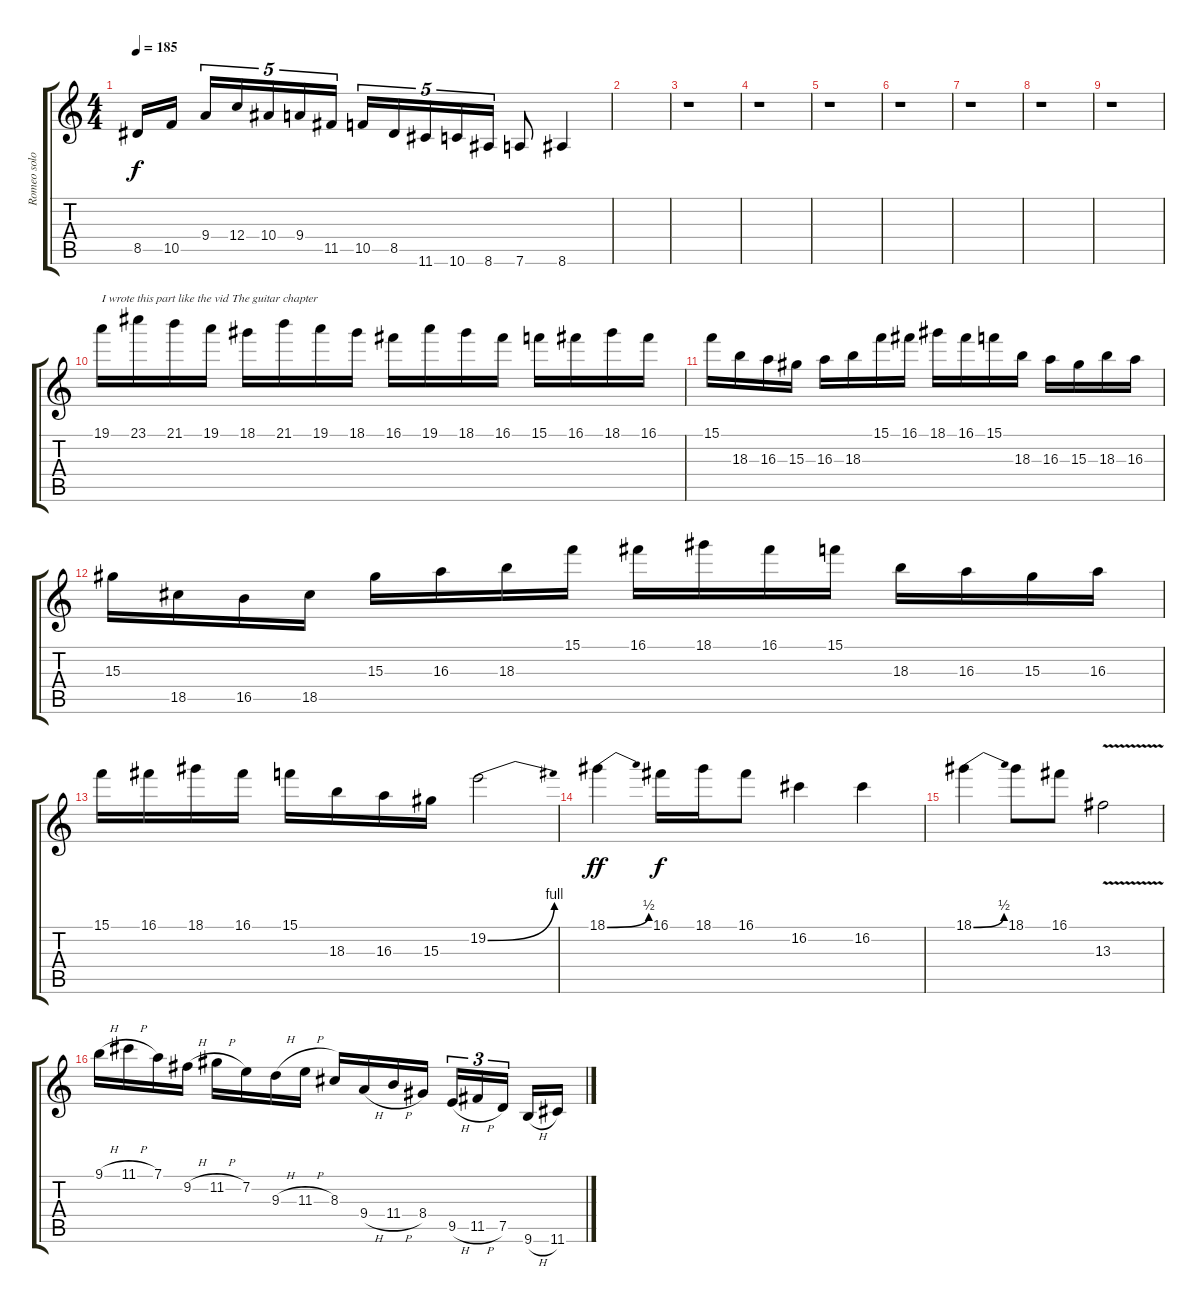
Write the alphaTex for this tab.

\track ("Romeo solos" "Romeo solo") {instrument distortionguitar}
\staff {score tabs}
\tuning (D4 A3 F3 C3 G2 D2) {hide}
\ts (4 4)
\tempo 185
\clef g2
\ks c
8.5.16{dy f} 10.5.16 9.4.16{tu (5 4)} 12.4.16{tu (5 4)} 10.4.16{tu (5 4)} 9.4.16{tu (5 4)} 11.5.16{tu (5 4)} 10.5.16{tu (5 4)} 8.5.16{tu (5 4)} 11.6.16{tu (5 4)} 10.6.16{tu (5 4)} 8.6.16{tu (5 4)} 7.6.8 8.6.4 |
|
r.1 |
r.1 |
r.1 |
r.1 |
r.1 |
r.1 |
r.1 |
19.1.16{txt "I wrote this part like the vid The guitar chapter"} 23.1.16 21.1.16 19.1.16 18.1.16 21.1.16 19.1.16 18.1.16 16.1.16 19.1.16 18.1.16 16.1.16 15.1.16 16.1.16 18.1.16 16.1.16 |
15.1.16 18.3.16 16.3.16 15.3.16 16.3.16 18.3.16 15.1.16 16.1.16 18.1.16 16.1.16 15.1.16 18.3.16 16.3.16 15.3.16 18.3.16 16.3.16 |
15.3.16 18.5.16 16.5.16 18.5.16 15.3.16 16.3.16 18.3.16 15.1.16 16.1.16 18.1.16 16.1.16 15.1.16 18.3.16 16.3.16 15.3.16 16.3.16 |
15.1.16 16.1.16 18.1.16 16.1.16 15.1.16 18.3.16 16.3.16 15.3.16 19.2{be (bend 0 0 60 4)}.2 |
18.1{be (bend 0 0 60 2)}.4{dy ff} 16.1.16{dy f} 18.1.16 16.1.8 16.2.4 16.2.4 |
18.1{be (bend 0 0 60 2)}.4 18.1.8 16.1.8 13.3{v}.2 |
9.1{h}.16 11.1{h}.16 7.1.16 9.2{h}.16 11.2{h}.16 7.2.16 9.3{h}.16 11.3{h}.16 8.3.16 9.4{h}.16 11.4{h}.16 8.4.16 9.5{h}.16{tu (3 2)} 11.5{h}.16{tu (3 2)} 7.5.16{tu (3 2)} 9.6{h}.16 11.6.16
